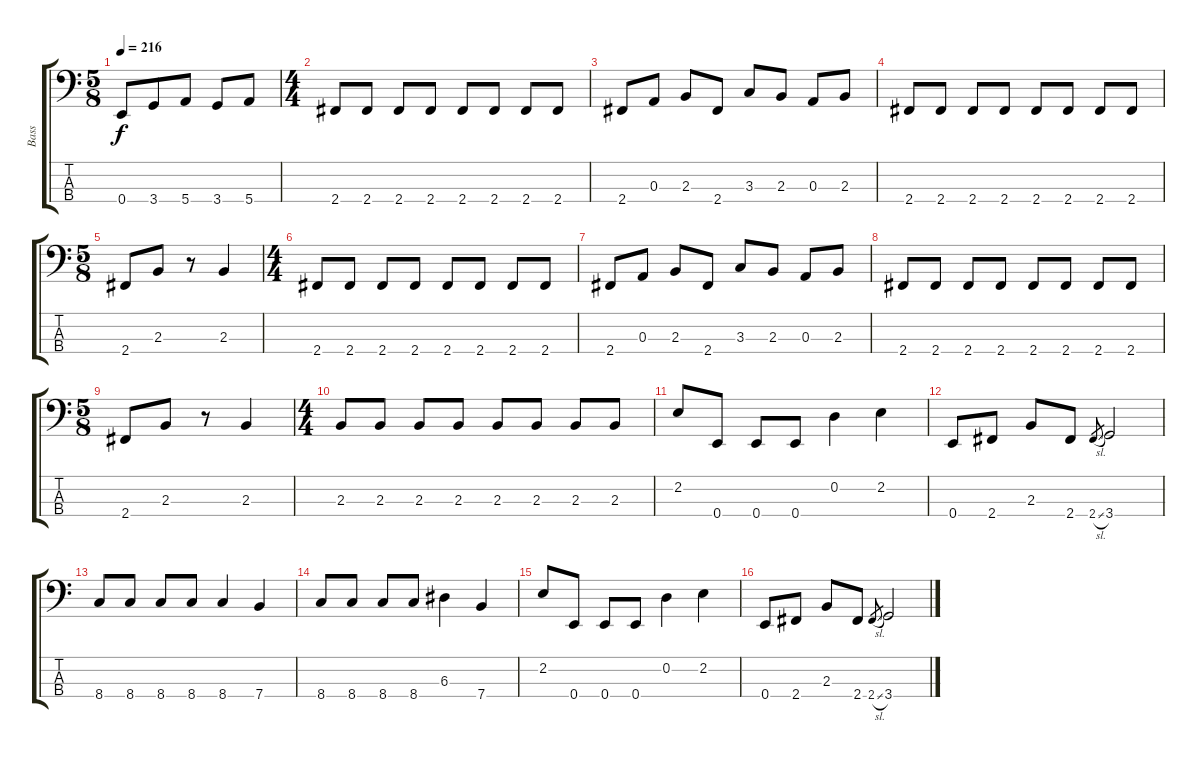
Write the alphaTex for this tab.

\track ("Bass" "Bass") {instrument electricbassfinger}
\staff {score tabs}
\tuning (G2 D2 A1 E1) {hide}
\ts (5 8)
\tempo 216
\clef f4
\ks c
0.4.8{dy f} 3.4.8 5.4.8 3.4.8 5.4.8 |
\ts (4 4)
2.4.8 2.4.8 2.4.8 2.4.8 2.4.8 2.4.8 2.4.8 2.4.8 |
2.4.8 0.3.8 2.3.8 2.4.8 3.3.8 2.3.8 0.3.8 2.3.8 |
2.4.8 2.4.8 2.4.8 2.4.8 2.4.8 2.4.8 2.4.8 2.4.8 |
\ts (5 8)
2.4.8 2.3.8 r.8 2.3.4 |
\ts (4 4)
2.4.8 2.4.8 2.4.8 2.4.8 2.4.8 2.4.8 2.4.8 2.4.8 |
2.4.8 0.3.8 2.3.8 2.4.8 3.3.8 2.3.8 0.3.8 2.3.8 |
2.4.8 2.4.8 2.4.8 2.4.8 2.4.8 2.4.8 2.4.8 2.4.8 |
\ts (5 8)
2.4.8 2.3.8 r.8 2.3.4 |
\ts (4 4)
2.3.8 2.3.8 2.3.8 2.3.8 2.3.8 2.3.8 2.3.8 2.3.8 |
2.2.8 0.4.8 0.4.8 0.4.8 0.2.4 2.2.4 |
0.4.8 2.4.8 2.3.8 2.4.8 2.4{sl}.8{gr} 3.4.2 |
8.4.8 8.4.8 8.4.8 8.4.8 8.4.4 7.4.4 |
8.4.8 8.4.8 8.4.8 8.4.8 6.3.4 7.4.4 |
2.2.8 0.4.8 0.4.8 0.4.8 0.2.4 2.2.4 |
0.4.8 2.4.8 2.3.8 2.4.8 2.4{sl}.8{gr} 3.4.2
